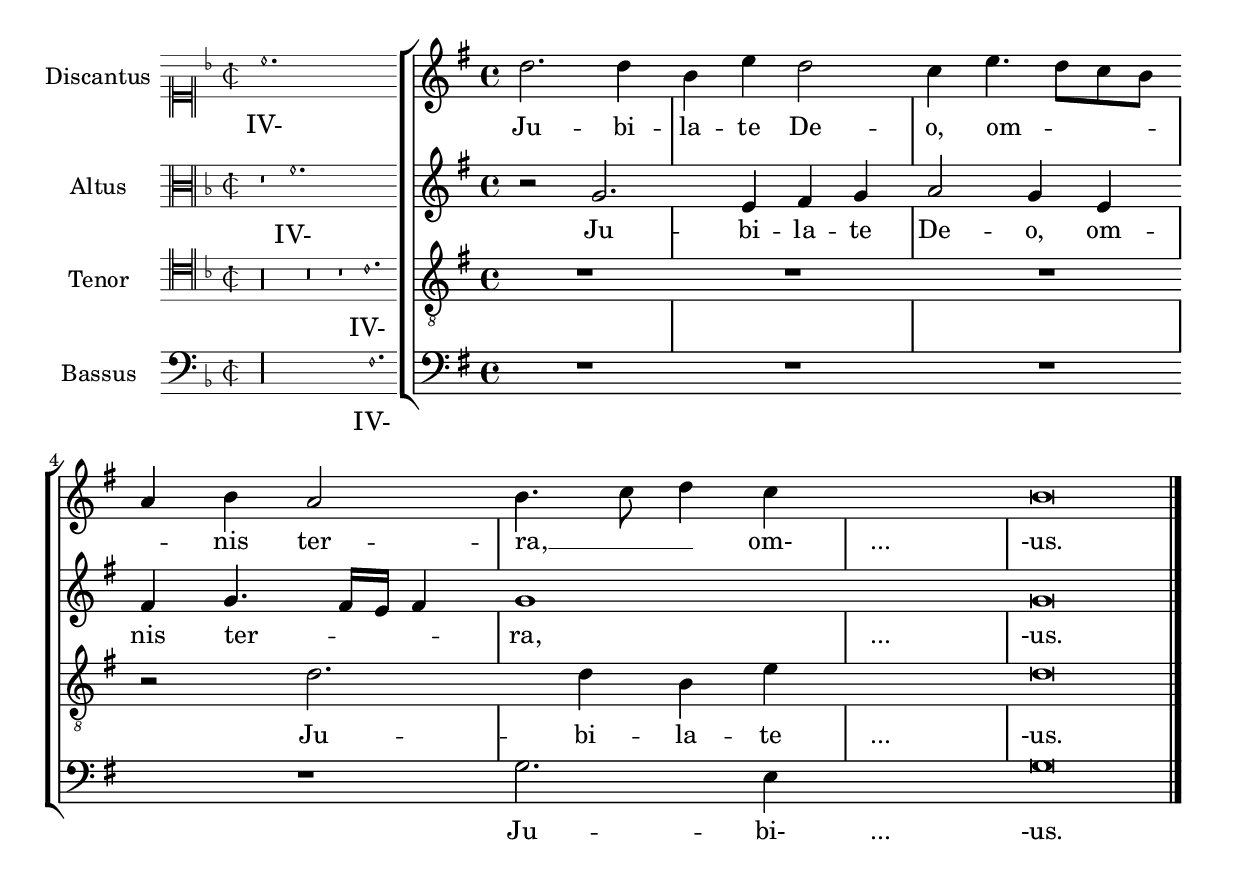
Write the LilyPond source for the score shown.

\version "2.17.10"

\header {
  lsrtags = "staff-notation, ancient-notation, really-cool"
  texidoc = "
Incipits can be added using the instrument name grob, but keeping
separate the instrument name definition and the incipit definition.
"
  doctitle = "Incipit"
}

incipit =
#(define-music-function (parser location incipit-music) (ly:music?)
  #{
    \once \override Staff.InstrumentName.self-alignment-X = #RIGHT
    \once \override Staff.InstrumentName.self-alignment-Y = #UP
    \once \override Staff.InstrumentName.Y-offset =
      #(lambda (grob)
         (+ 4 (system-start-text::calc-y-offset grob)))
    \once \override Staff.InstrumentName.padding = #0.3
    \once \override Staff.InstrumentName.stencil =
      #(lambda (grob)
	 (let* ((instrument-name (ly:grob-property grob 'long-text)))
	   (set! (ly:grob-property grob 'long-text)
		 #{ \markup
		      \score
		         {
			   { \context MensuralStaff \with {
	                        instrumentName = #instrument-name
			        \override VerticalAxisGroup.Y-extent = #'(-4 . 4)
	                     } $incipit-music
			   }
	                   \layout { $(ly:grob-layout grob)
			             line-width = \indent
		                     indent =
				% primitive-eval is probably easiest for
				% escaping lexical closure and evaluating
				% everything respective to (current-module).
	                             #(primitive-eval
                                       '(or (false-if-exception (- indent incipit-width))
					    (* 0.5 indent)))
			             ragged-right = ##f
			             ragged-last = ##f
			             system-count = #1 }
			 }
		  #})
           (system-start-text::print grob)))
  #})

%%%%%%%%%%%%%%%%%%%%%%%%%

global = {
  \set Score.skipBars = ##t
  \key g \major
  \time 4/4

  % the actual music
  \skip 1*8

  % let finis bar go through all staves
  \override Staff.BarLine.transparent = ##f

  % finis bar
  \bar "|."
}

discantusIncipit = <<
  \new MensuralVoice = "discantusIncipit" <<
    \repeat unfold 9 { s1 \noBreak }
    {
      \clef "neomensural-c1"
      \key f \major
      \time 2/2
      c''1.
    }
  >>
  \new Lyrics \lyricsto discantusIncipit { IV- }
>>

discantusNotes = {
  \transpose c' c'' {
    \clef "treble"
    d'2. d'4 |
    b e' d'2 |
    c'4 e'4.( d'8 c' b |
    a4) b a2 |
    b4.( c'8 d'4) c'4 |
    \once \override NoteHead.transparent = ##t
    c'1 |
    b\breve |
  }
}

discantusLyrics = \lyricmode {
  Ju -- bi -- |
  la -- te De -- |
  o, om --
  nis ter -- |
  ra, __ om- |
  "..." |
  -us. |
}

altusIncipit = <<
  \new MensuralVoice = "altusIncipit" <<
    \repeat unfold 9 { s1 \noBreak }
    {
      \clef "neomensural-c3"
      \key f \major
      \time 2/2
      r1 f'1.
    }
  >>
  \new Lyrics \lyricsto altusIncipit { IV- }
>>

altusNotes = {
  \transpose c' c'' {
    \clef "treble"
    % two measures
    r2 g2. e4 fis g |
    a2 g4 e |
    fis g4.( fis16 e fis4) |
    g1 |
    \once \override NoteHead.transparent = ##t
    g1 |
    g\breve |
  }
}

altusLyrics = \lyricmode {
  % two measures
  Ju -- bi -- la -- te |
  De -- o, om -- |
  nis ter -- ra, |
  "..." |
  -us. |
}

tenorIncipit = <<
  \new MensuralVoice = "tenorIncipit" <<
    \repeat unfold 9 { s1 \noBreak }
    {
      \clef "neomensural-c4"
      \key f \major
      \time 2/2
      r\longa
      r\breve
      r1 c'1.
    }
  >>
  \new Lyrics \lyricsto tenorIncipit { IV- }
>>

tenorNotes = {
  \transpose c' c' {
    \clef "treble_8"
    R1 |
    R1 |
    R1 |
    % two measures
    r2 d'2. d'4 b e' |
    \once \override NoteHead.transparent = ##t
    e'1 |
    d'\breve |
  }
}

tenorLyrics = \lyricmode {
  % two measures
  Ju -- bi -- la -- te |
  "..." |
  -us.
}

bassusIncipit = <<
  \new MensuralVoice = "bassusIncipit" <<
    \repeat unfold 9 { s1 \noBreak }
    {
      \clef "bass"
      \key f \major
      \time 2/2
      %% incipit
      r\maxima
      f1.
    }
  >>
  \new Lyrics \lyricsto bassusIncipit { IV- }
>>

bassusNotes = {
  \transpose c' c' {
    \clef "bass"
    R1 |
    R1 |
    R1 |
    R1 |
    g2. e4 |
    \once \override NoteHead.transparent = ##t
    e1 |
    g\breve |
  }
}

bassusLyrics = \lyricmode {
  Ju -- bi- |
  "..." |
  -us.
}

\score {
  <<
    \new StaffGroup = choirStaff <<
      \new Voice = "discantusNotes" <<
        \global
        \set Staff.instrumentName = #"Discantus"
        \incipit \discantusIncipit
        \discantusNotes
      >>
      \new Lyrics = "discantusLyrics" \lyricsto discantusNotes { \discantusLyrics }
      \new Voice = "altusNotes" <<
        \global
        \set Staff.instrumentName = #"Altus"
        \incipit \altusIncipit
        \altusNotes
      >>
      \new Lyrics = "altusLyrics" \lyricsto altusNotes { \altusLyrics }
      \new Voice = "tenorNotes" <<
        \global
        \set Staff.instrumentName = #"Tenor"
        \incipit \tenorIncipit
        \tenorNotes
      >>
      \new Lyrics = "tenorLyrics" \lyricsto tenorNotes { \tenorLyrics }
      \new Voice = "bassusNotes" <<
        \global
        \set Staff.instrumentName = #"Bassus"
        \incipit \bassusIncipit
        \bassusNotes
      >>
      \new Lyrics = "bassusLyrics" \lyricsto bassusNotes { \bassusLyrics }
    >>
  >>
  \layout {
    \context {
      \Score
      %% no bar lines in staves or lyrics
      \override BarLine.transparent = ##t
    }
    %% the next two instructions keep the lyrics between the bar lines
    \context {
      \Lyrics
      \consists "Bar_engraver"
      \consists "Separating_line_group_engraver"
    }
    \context {
      \Voice
      %% no slurs
      \override Slur.transparent = ##t
      %% Comment in the below "\remove" command to allow line
      %% breaking also at those bar lines where a note overlaps
      %% into the next measure.  The command is commented out in this
      %% short example score, but especially for large scores, you
      %% will typically yield better line breaking and thus improve
      %% overall spacing if you comment in the following command.
      %%\remove "Forbid_line_break_engraver"
    }
    indent = 6\cm
    incipit-width = 4\cm
  }
}
